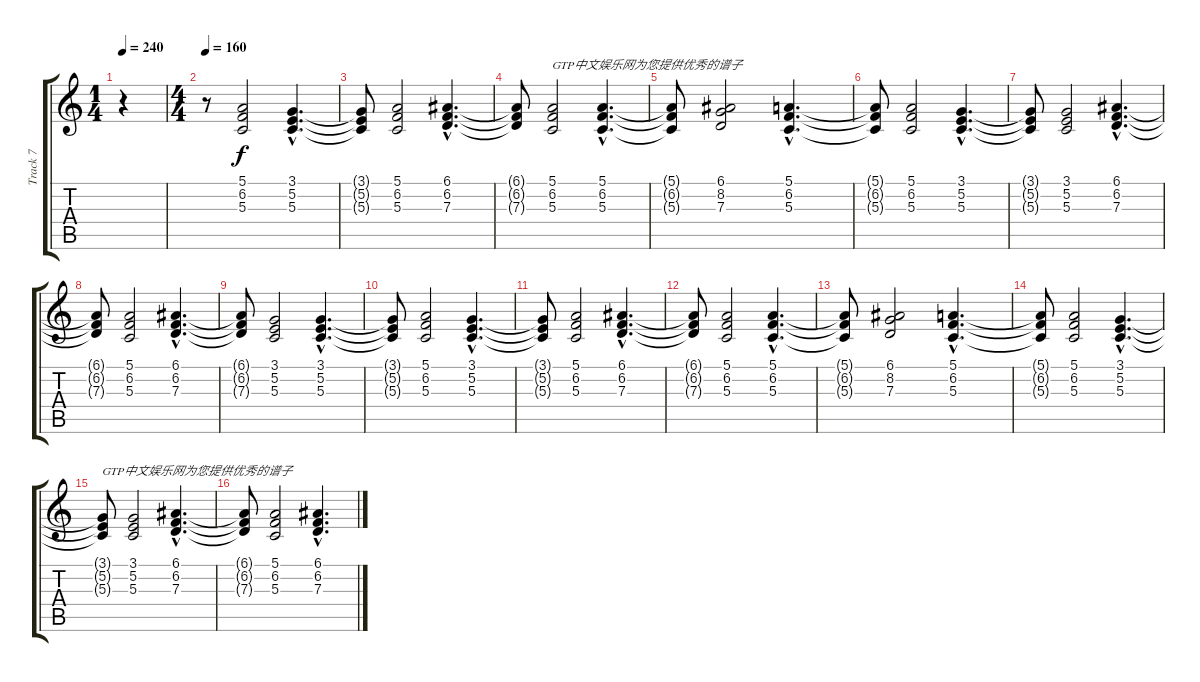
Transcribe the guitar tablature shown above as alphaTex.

\track ("Track 7" "Track 7") {instrument acousticgrandpiano}
\staff {score tabs}
\tuning (E4 B3 G3 D3 A2 E2) {hide}
\ts (1 4)
\tempo 240
\clef g2
\ks c
r.4{dy f instrument acousticgrandpiano} |
\ts (4 4)
\tempo 160
r.8 (5.1 6.2 5.3).2 (3.1{hac} 5.2{hac} 5.3{hac}).4{d} |
(3.1{t} 5.2{t} 5.3{t}).8 (5.1 6.2 5.3).2 (6.1{hac} 6.2{hac} 7.3{hac}).4{d} |
(6.1{t} 6.2{t} 7.3{t}).8 (5.1 6.2 5.3).2{txt "GTP中文娱乐网为您提供优秀的谱子"} (5.1{hac} 6.2{hac} 5.3{hac}).4{d} |
(5.1{t} 6.2{t} 5.3{t}).8 (6.1 8.2 7.3).2 (5.1{hac} 6.2{hac} 5.3{hac}).4{d} |
(5.1{t} 6.2{t} 5.3{t}).8 (5.1 6.2 5.3).2 (3.1{hac} 5.2{hac} 5.3{hac}).4{d} |
(3.1{t} 5.2{t} 5.3{t}).8 (3.1 5.2 5.3).2 (6.1{hac} 6.2{hac} 7.3{hac}).4{d} |
(6.1{t} 6.2{t} 7.3{t}).8 (5.1 6.2 5.3).2 (6.1{hac} 6.2{hac} 7.3{hac}).4{d} |
(6.1{t} 6.2{t} 7.3{t}).8 (3.1 5.2 5.3).2 (3.1{hac} 5.2{hac} 5.3{hac}).4{d} |
(3.1{t} 5.2{t} 5.3{t}).8 (5.1 6.2 5.3).2 (3.1{hac} 5.2{hac} 5.3{hac}).4{d} |
(3.1{t} 5.2{t} 5.3{t}).8 (5.1 6.2 5.3).2 (6.1{hac} 6.2{hac} 7.3{hac}).4{d} |
(6.1{t} 6.2{t} 7.3{t}).8 (5.1 6.2 5.3).2 (5.1{hac} 6.2{hac} 5.3{hac}).4{d} |
(5.1{t} 6.2{t} 5.3{t}).8 (6.1 8.2 7.3).2 (5.1{hac} 6.2{hac} 5.3{hac}).4{d} |
(5.1{t} 6.2{t} 5.3{t}).8 (5.1 6.2 5.3).2 (3.1{hac} 5.2{hac} 5.3{hac}).4{d} |
(3.1{t} 5.2{t} 5.3{t}).8{txt "GTP中文娱乐网为您提供优秀的谱子"} (3.1 5.2 5.3).2 (6.1{hac} 6.2{hac} 7.3{hac}).4{d} |
(6.1{t} 6.2{t} 7.3{t}).8 (5.1 6.2 5.3).2 (6.1{hac} 6.2{hac} 7.3{hac}).4{d}
